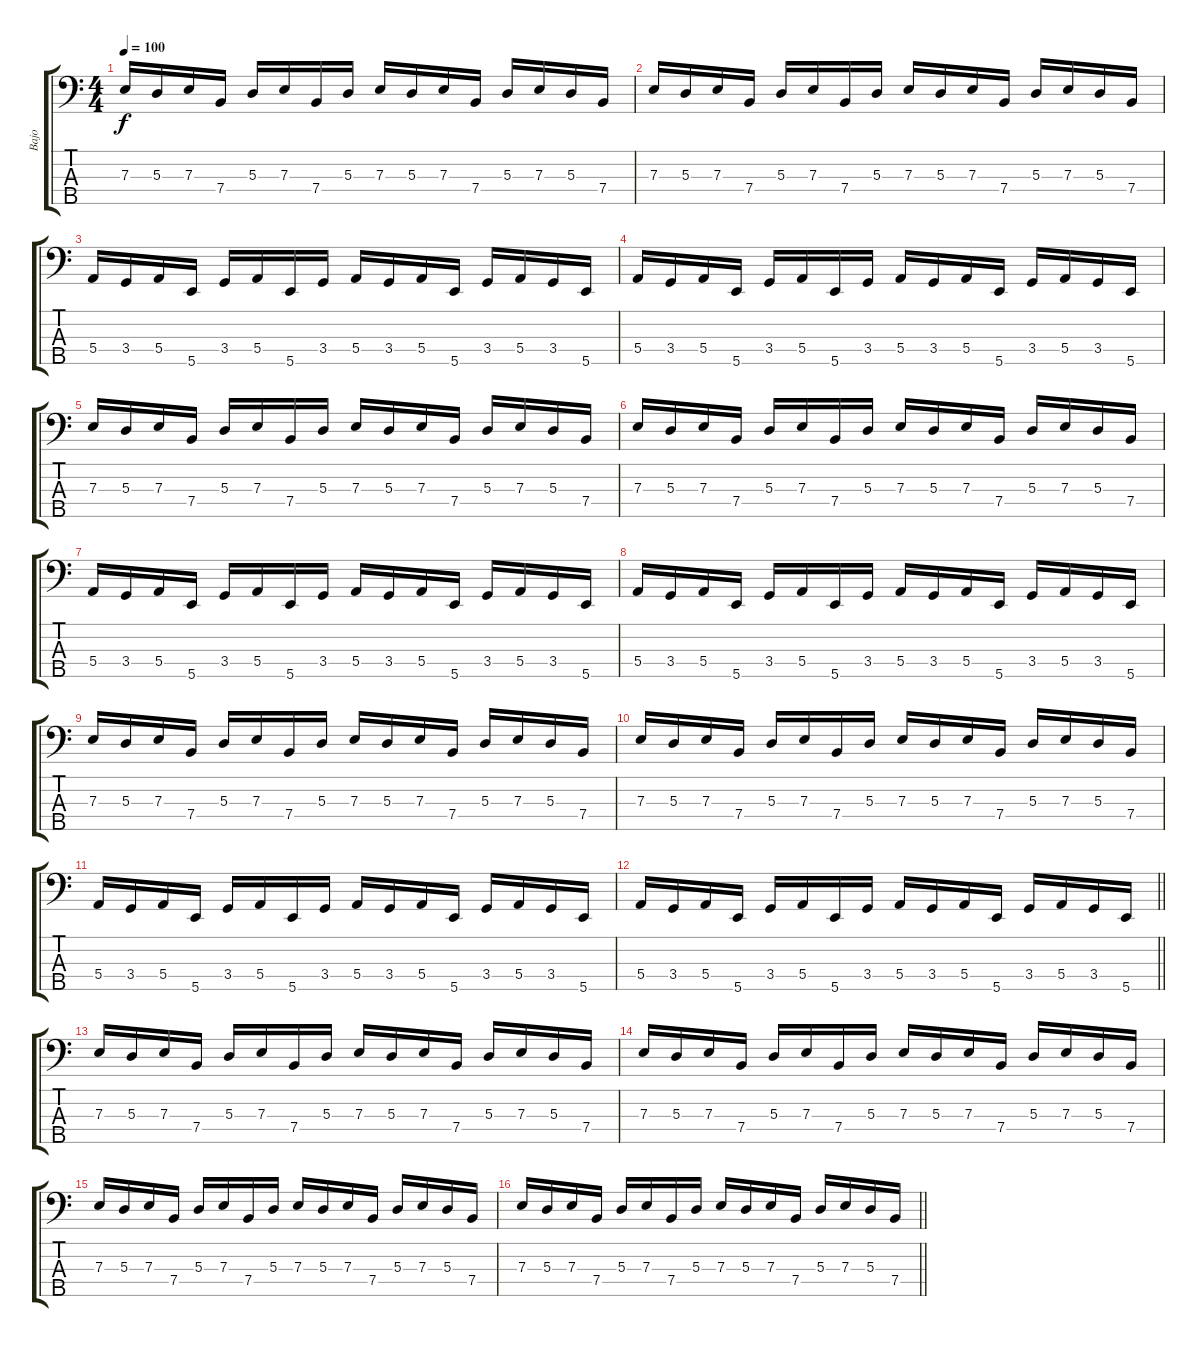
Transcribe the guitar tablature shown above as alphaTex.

\track ("Bajo" "Bajo") {instrument electricbasspick}
\staff {score tabs}
\tuning (G2 D2 A1 E1 B0) {hide}
\ts (4 4)
\tempo 100
\clef f4
\ks c
7.3.16{dy f} 5.3.16 7.3.16 7.4.16 5.3.16 7.3.16 7.4.16 5.3.16 7.3.16 5.3.16 7.3.16 7.4.16 5.3.16 7.3.16 5.3.16 7.4.16 |
7.3.16 5.3.16 7.3.16 7.4.16 5.3.16 7.3.16 7.4.16 5.3.16 7.3.16 5.3.16 7.3.16 7.4.16 5.3.16 7.3.16 5.3.16 7.4.16 |
5.4.16 3.4.16 5.4.16 5.5.16 3.4.16 5.4.16 5.5.16 3.4.16 5.4.16 3.4.16 5.4.16 5.5.16 3.4.16 5.4.16 3.4.16 5.5.16 |
5.4.16 3.4.16 5.4.16 5.5.16 3.4.16 5.4.16 5.5.16 3.4.16 5.4.16 3.4.16 5.4.16 5.5.16 3.4.16 5.4.16 3.4.16 5.5.16 |
7.3.16 5.3.16 7.3.16 7.4.16 5.3.16 7.3.16 7.4.16 5.3.16 7.3.16 5.3.16 7.3.16 7.4.16 5.3.16 7.3.16 5.3.16 7.4.16 |
7.3.16 5.3.16 7.3.16 7.4.16 5.3.16 7.3.16 7.4.16 5.3.16 7.3.16 5.3.16 7.3.16 7.4.16 5.3.16 7.3.16 5.3.16 7.4.16 |
5.4.16 3.4.16 5.4.16 5.5.16 3.4.16 5.4.16 5.5.16 3.4.16 5.4.16 3.4.16 5.4.16 5.5.16 3.4.16 5.4.16 3.4.16 5.5.16 |
5.4.16 3.4.16 5.4.16 5.5.16 3.4.16 5.4.16 5.5.16 3.4.16 5.4.16 3.4.16 5.4.16 5.5.16 3.4.16 5.4.16 3.4.16 5.5.16 |
7.3.16 5.3.16 7.3.16 7.4.16 5.3.16 7.3.16 7.4.16 5.3.16 7.3.16 5.3.16 7.3.16 7.4.16 5.3.16 7.3.16 5.3.16 7.4.16 |
7.3.16 5.3.16 7.3.16 7.4.16 5.3.16 7.3.16 7.4.16 5.3.16 7.3.16 5.3.16 7.3.16 7.4.16 5.3.16 7.3.16 5.3.16 7.4.16 |
5.4.16 3.4.16 5.4.16 5.5.16 3.4.16 5.4.16 5.5.16 3.4.16 5.4.16 3.4.16 5.4.16 5.5.16 3.4.16 5.4.16 3.4.16 5.5.16 |
\barLineRight lightlight
5.4.16 3.4.16 5.4.16 5.5.16 3.4.16 5.4.16 5.5.16 3.4.16 5.4.16 3.4.16 5.4.16 5.5.16 3.4.16 5.4.16 3.4.16 5.5.16 |
7.3.16 5.3.16 7.3.16 7.4.16 5.3.16 7.3.16 7.4.16 5.3.16 7.3.16 5.3.16 7.3.16 7.4.16 5.3.16 7.3.16 5.3.16 7.4.16 |
7.3.16 5.3.16 7.3.16 7.4.16 5.3.16 7.3.16 7.4.16 5.3.16 7.3.16 5.3.16 7.3.16 7.4.16 5.3.16 7.3.16 5.3.16 7.4.16 |
7.3.16 5.3.16 7.3.16 7.4.16 5.3.16 7.3.16 7.4.16 5.3.16 7.3.16 5.3.16 7.3.16 7.4.16 5.3.16 7.3.16 5.3.16 7.4.16 |
\barLineRight lightlight
7.3.16 5.3.16 7.3.16 7.4.16 5.3.16 7.3.16 7.4.16 5.3.16 7.3.16 5.3.16 7.3.16 7.4.16 5.3.16 7.3.16 5.3.16 7.4.16
